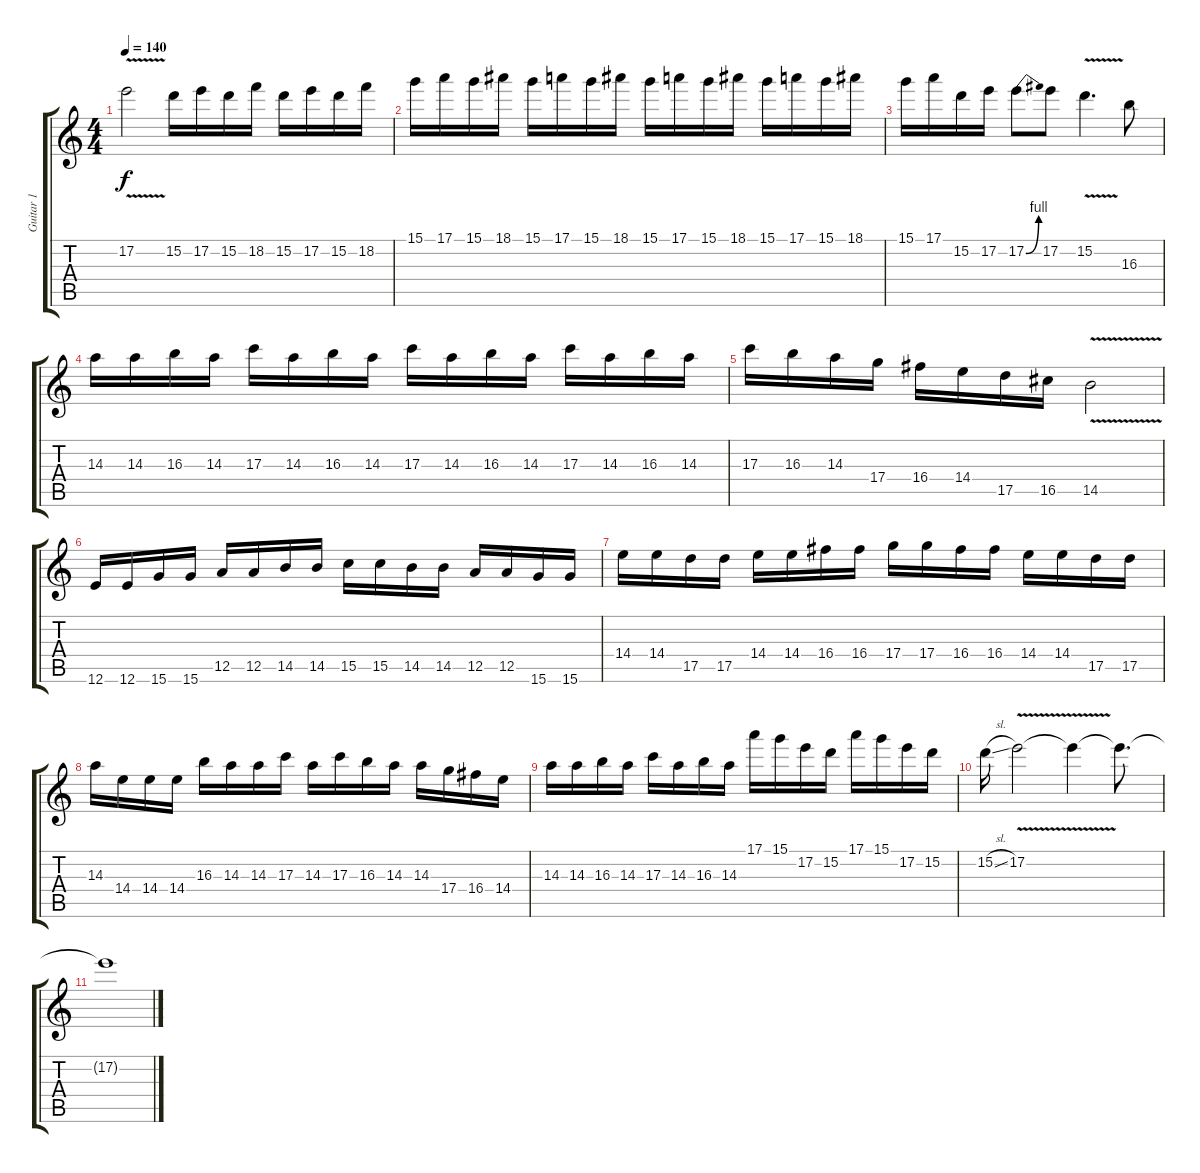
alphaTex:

\track ("Guitar 1" "Guitar 1") {instrument acousticguitarsteel}
\staff {score tabs}
\tuning (E4 B3 G3 D3 A2 E2) {hide}
\ts (4 4)
\tempo 140
\clef g2
\ks c
17.2{v}.2{dy f} 15.2.16 17.2.16 15.2.16 18.2.16 15.2.16 17.2.16 15.2.16 18.2.16 |
15.1.16 17.1.16 15.1.16 18.1.16 15.1.16 17.1.16 15.1.16 18.1.16 15.1.16 17.1.16 15.1.16 18.1.16 15.1.16 17.1.16 15.1.16 18.1.16 |
15.1.16 17.1.16 15.2.16 17.2.16 17.2{be (bend 0 0 60 4)}.8 17.2.8 15.2{v}.4{d} 16.3.8 |
14.3.16 14.3.16 16.3.16 14.3.16 17.3.16 14.3.16 16.3.16 14.3.16 17.3.16 14.3.16 16.3.16 14.3.16 17.3.16 14.3.16 16.3.16 14.3.16 |
17.3.16 16.3.16 14.3.16 17.4.16 16.4.16 14.4.16 17.5.16 16.5.16 14.5{v}.2 |
12.6.16 12.6.16 15.6.16 15.6.16 12.5.16 12.5.16 14.5.16 14.5.16 15.5.16 15.5.16 14.5.16 14.5.16 12.5.16 12.5.16 15.6.16 15.6.16 |
14.4.16 14.4.16 17.5.16 17.5.16 14.4.16 14.4.16 16.4.16 16.4.16 17.4.16 17.4.16 16.4.16 16.4.16 14.4.16 14.4.16 17.5.16 17.5.16 |
14.3.16 14.4.16 14.4.16 14.4.16 16.3.16 14.3.16 14.3.16 17.3.16 14.3.16 17.3.16 16.3.16 14.3.16 14.3.16 17.4.16 16.4.16 14.4.16 |
14.3.16 14.3.16 16.3.16 14.3.16 17.3.16 14.3.16 16.3.16 14.3.16 17.1.16 15.1.16 17.2.16 15.2.16 17.1.16 15.1.16 17.2.16 15.2.16 |
15.2{sl}.16 17.2{v}.2 17.2{t}.4 17.2{t}.8{d} |
17.2{t}.1
